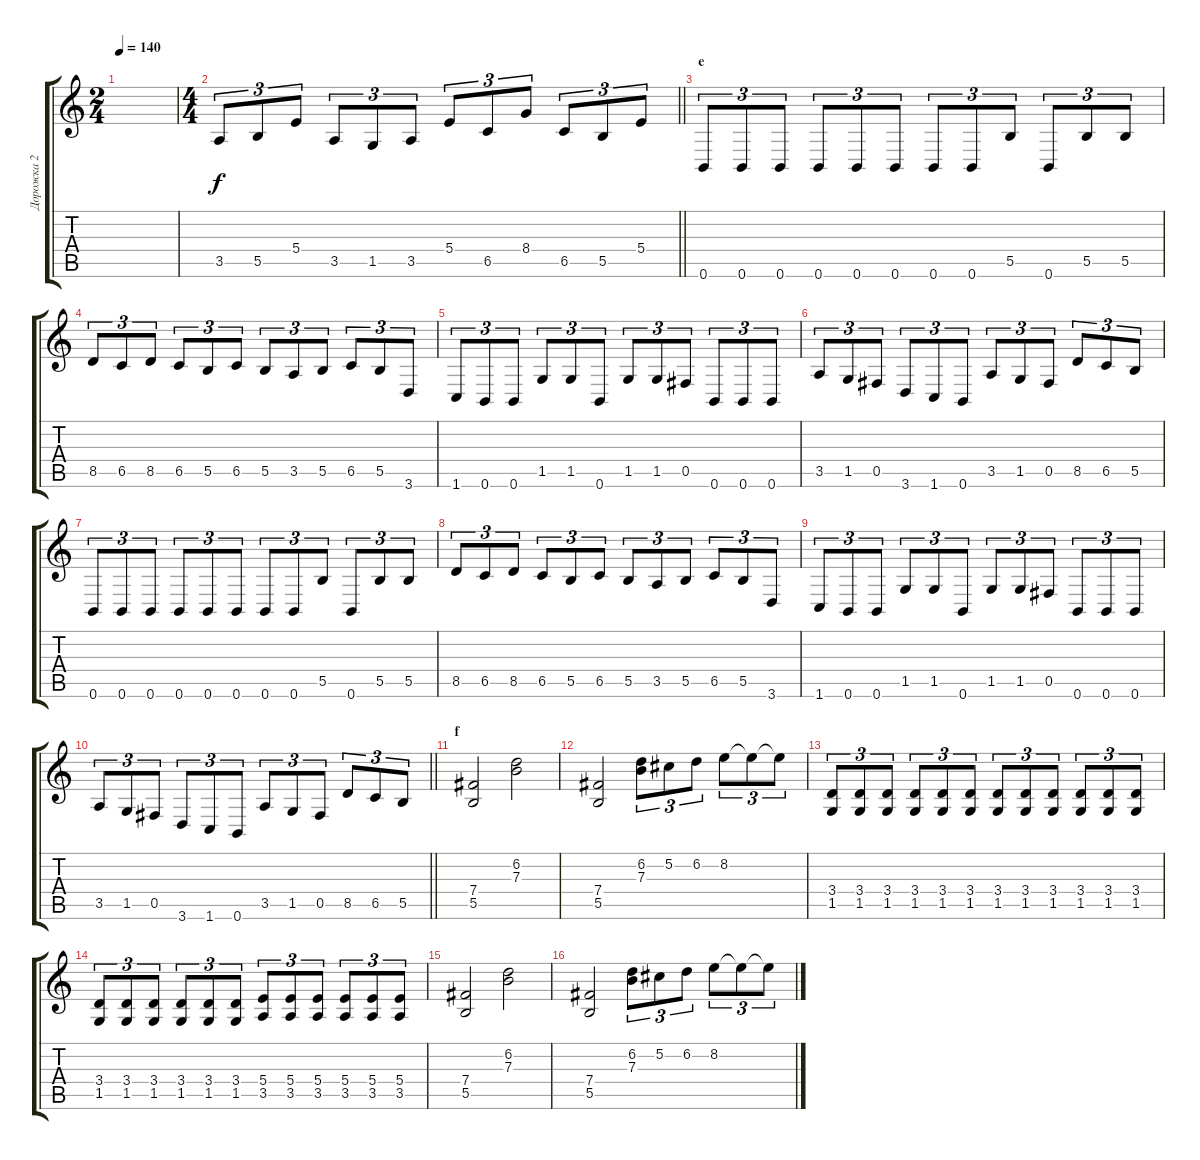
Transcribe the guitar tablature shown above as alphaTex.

\track ("Дорожка 2" "Дорожка 2") {instrument distortionguitar}
\staff {score tabs}
\tuning (Db4 Ab3 E3 B2 Gb2 B1) {hide}
\ts (2 4)
\section ("" "")
\tempo 140
\clef g2
\ks c
|
\ts (4 4)
\barLineRight lightlight
3.5.8{tu (3 2)} 5.5.8{tu (3 2)} 5.4.8{tu (3 2)} 3.5.8{tu (3 2)} 1.5.8{tu (3 2)} 3.5.8{tu (3 2)} 5.4.8{tu (3 2)} 6.5.8{tu (3 2)} 8.4.8{tu (3 2)} 6.5.8{tu (3 2)} 5.5.8{tu (3 2)} 5.4.8{tu (3 2)} |
\section ("" "e")
0.6.8{tu (3 2)} 0.6.8{tu (3 2)} 0.6.8{tu (3 2)} 0.6.8{tu (3 2)} 0.6.8{tu (3 2)} 0.6.8{tu (3 2)} 0.6.8{tu (3 2)} 0.6.8{tu (3 2)} 5.5.8{tu (3 2)} 0.6.8{tu (3 2)} 5.5.8{tu (3 2)} 5.5.8{tu (3 2)} |
8.5.8{tu (3 2)} 6.5.8{tu (3 2)} 8.5.8{tu (3 2)} 6.5.8{tu (3 2)} 5.5.8{tu (3 2)} 6.5.8{tu (3 2)} 5.5.8{tu (3 2)} 3.5.8{tu (3 2)} 5.5.8{tu (3 2)} 6.5.8{tu (3 2)} 5.5.8{tu (3 2)} 3.6.8{tu (3 2)} |
1.6.8{tu (3 2)} 0.6.8{tu (3 2)} 0.6.8{tu (3 2)} 1.5.8{tu (3 2)} 1.5.8{tu (3 2)} 0.6.8{tu (3 2)} 1.5.8{tu (3 2)} 1.5.8{tu (3 2)} 0.5.8{tu (3 2)} 0.6.8{tu (3 2)} 0.6.8{tu (3 2)} 0.6.8{tu (3 2)} |
3.5.8{tu (3 2)} 1.5.8{tu (3 2)} 0.5.8{tu (3 2)} 3.6.8{tu (3 2)} 1.6.8{tu (3 2)} 0.6.8{tu (3 2)} 3.5.8{tu (3 2)} 1.5.8{tu (3 2)} 0.5.8{tu (3 2)} 8.5.8{tu (3 2)} 6.5.8{tu (3 2)} 5.5.8{tu (3 2)} |
0.6.8{tu (3 2)} 0.6.8{tu (3 2)} 0.6.8{tu (3 2)} 0.6.8{tu (3 2)} 0.6.8{tu (3 2)} 0.6.8{tu (3 2)} 0.6.8{tu (3 2)} 0.6.8{tu (3 2)} 5.5.8{tu (3 2)} 0.6.8{tu (3 2)} 5.5.8{tu (3 2)} 5.5.8{tu (3 2)} |
8.5.8{tu (3 2)} 6.5.8{tu (3 2)} 8.5.8{tu (3 2)} 6.5.8{tu (3 2)} 5.5.8{tu (3 2)} 6.5.8{tu (3 2)} 5.5.8{tu (3 2)} 3.5.8{tu (3 2)} 5.5.8{tu (3 2)} 6.5.8{tu (3 2)} 5.5.8{tu (3 2)} 3.6.8{tu (3 2)} |
1.6.8{tu (3 2)} 0.6.8{tu (3 2)} 0.6.8{tu (3 2)} 1.5.8{tu (3 2)} 1.5.8{tu (3 2)} 0.6.8{tu (3 2)} 1.5.8{tu (3 2)} 1.5.8{tu (3 2)} 0.5.8{tu (3 2)} 0.6.8{tu (3 2)} 0.6.8{tu (3 2)} 0.6.8{tu (3 2)} |
\barLineRight lightlight
3.5.8{tu (3 2)} 1.5.8{tu (3 2)} 0.5.8{tu (3 2)} 3.6.8{tu (3 2)} 1.6.8{tu (3 2)} 0.6.8{tu (3 2)} 3.5.8{tu (3 2)} 1.5.8{tu (3 2)} 0.5.8{tu (3 2)} 8.5.8{tu (3 2)} 6.5.8{tu (3 2)} 5.5.8{tu (3 2)} |
\section ("" "f")
(7.4 5.5).2 (6.2 7.3).2 |
(7.4 5.5).2 (6.2 7.3).8{tu (3 2)} 5.2.8{tu (3 2)} 6.2.8{tu (3 2)} 8.2.8{tu (3 2)} 8.2{t}.8{tu (3 2)} 8.2{t}.8{tu (3 2)} |
(3.4 1.5).8{tu (3 2)} (3.4 1.5).8{tu (3 2)} (3.4 1.5).8{tu (3 2)} (3.4 1.5).8{tu (3 2)} (3.4 1.5).8{tu (3 2)} (3.4 1.5).8{tu (3 2)} (3.4 1.5).8{tu (3 2)} (3.4 1.5).8{tu (3 2)} (3.4 1.5).8{tu (3 2)} (3.4 1.5).8{tu (3 2)} (3.4 1.5).8{tu (3 2)} (3.4 1.5).8{tu (3 2)} |
(3.4 1.5).8{tu (3 2)} (3.4 1.5).8{tu (3 2)} (3.4 1.5).8{tu (3 2)} (3.4 1.5).8{tu (3 2)} (3.4 1.5).8{tu (3 2)} (3.4 1.5).8{tu (3 2)} (5.4 3.5).8{tu (3 2)} (5.4 3.5).8{tu (3 2)} (5.4 3.5).8{tu (3 2)} (5.4 3.5).8{tu (3 2)} (5.4 3.5).8{tu (3 2)} (5.4 3.5).8{tu (3 2)} |
(7.4 5.5).2 (6.2 7.3).2 |
(7.4 5.5).2 (6.2 7.3).8{tu (3 2)} 5.2.8{tu (3 2)} 6.2.8{tu (3 2)} 8.2.8{tu (3 2)} 8.2{t}.8{tu (3 2)} 8.2{t}.8{tu (3 2)}
